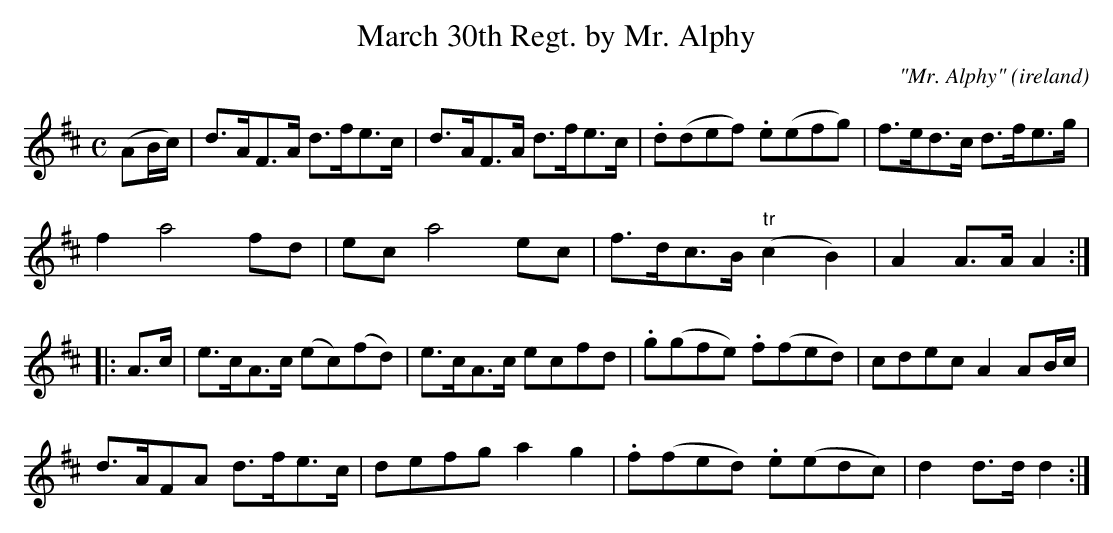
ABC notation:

X:1
T:March 30th Regt. by Mr. Alphy
O:ireland
C:"Mr. Alphy"
M:C
K:D
(AB/c/)|\
d>AF>A d>fe>c| d>AF>A d>fe>c| .d(def) .e(efg)| f>ed>c d>fe>g|
f2a4fd| eca4ec| f>dc>B ("tr"c2B2)| A2A>A A2::
A>c|\
e>cA>c (ec)(fd)| e>cA>c ecfd| .g(gfe) .f(fed)| cdec A2AB/c/|
d>AFA d>fe>c| defg a2g2| .f(fed) .e(edc)| d2d>d d2:|
